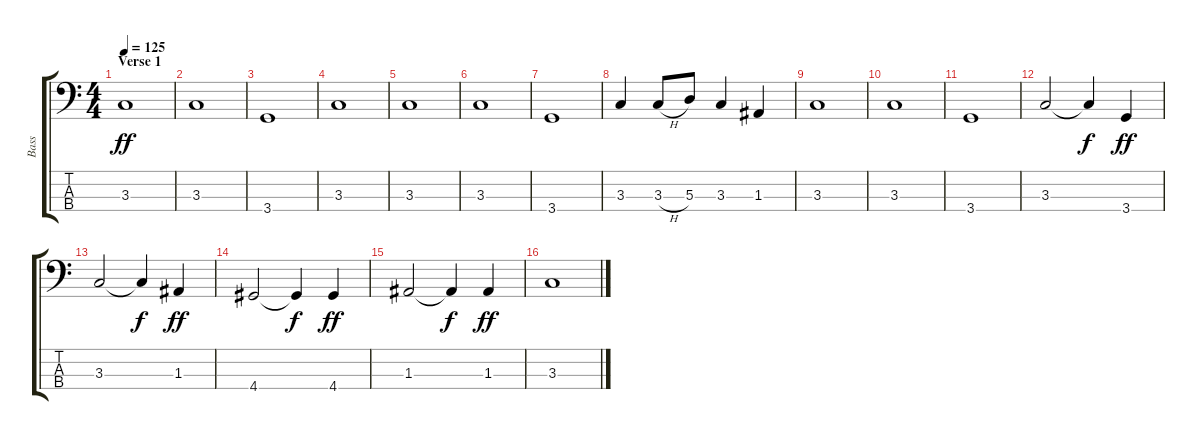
\track ("Bass" "Bass") {instrument electricbassfinger}
\staff {score tabs}
\tuning (G2 D2 A1 E1) {hide}
\ts (4 4)
\section ("" "Verse 1")
\tempo 125
\clef f4
\ks c
3.3.1{dy ff instrument electricbassfinger} |
3.3.1 |
3.4.1 |
3.3.1 |
3.3.1 |
3.3.1 |
3.4.1 |
3.3.4 3.3{h}.8 5.3.8 3.3.4 1.3.4 |
3.3.1 |
3.3.1 |
3.4.1 |
3.3.2 3.3{t}.4{dy f} 3.4.4{dy ff} |
3.3.2 3.3{t}.4{dy f} 1.3.4{dy ff} |
4.4.2 4.4{t}.4{dy f} 4.4.4{dy ff} |
1.3.2 1.3{t}.4{dy f} 1.3.4{dy ff} |
3.3.1
